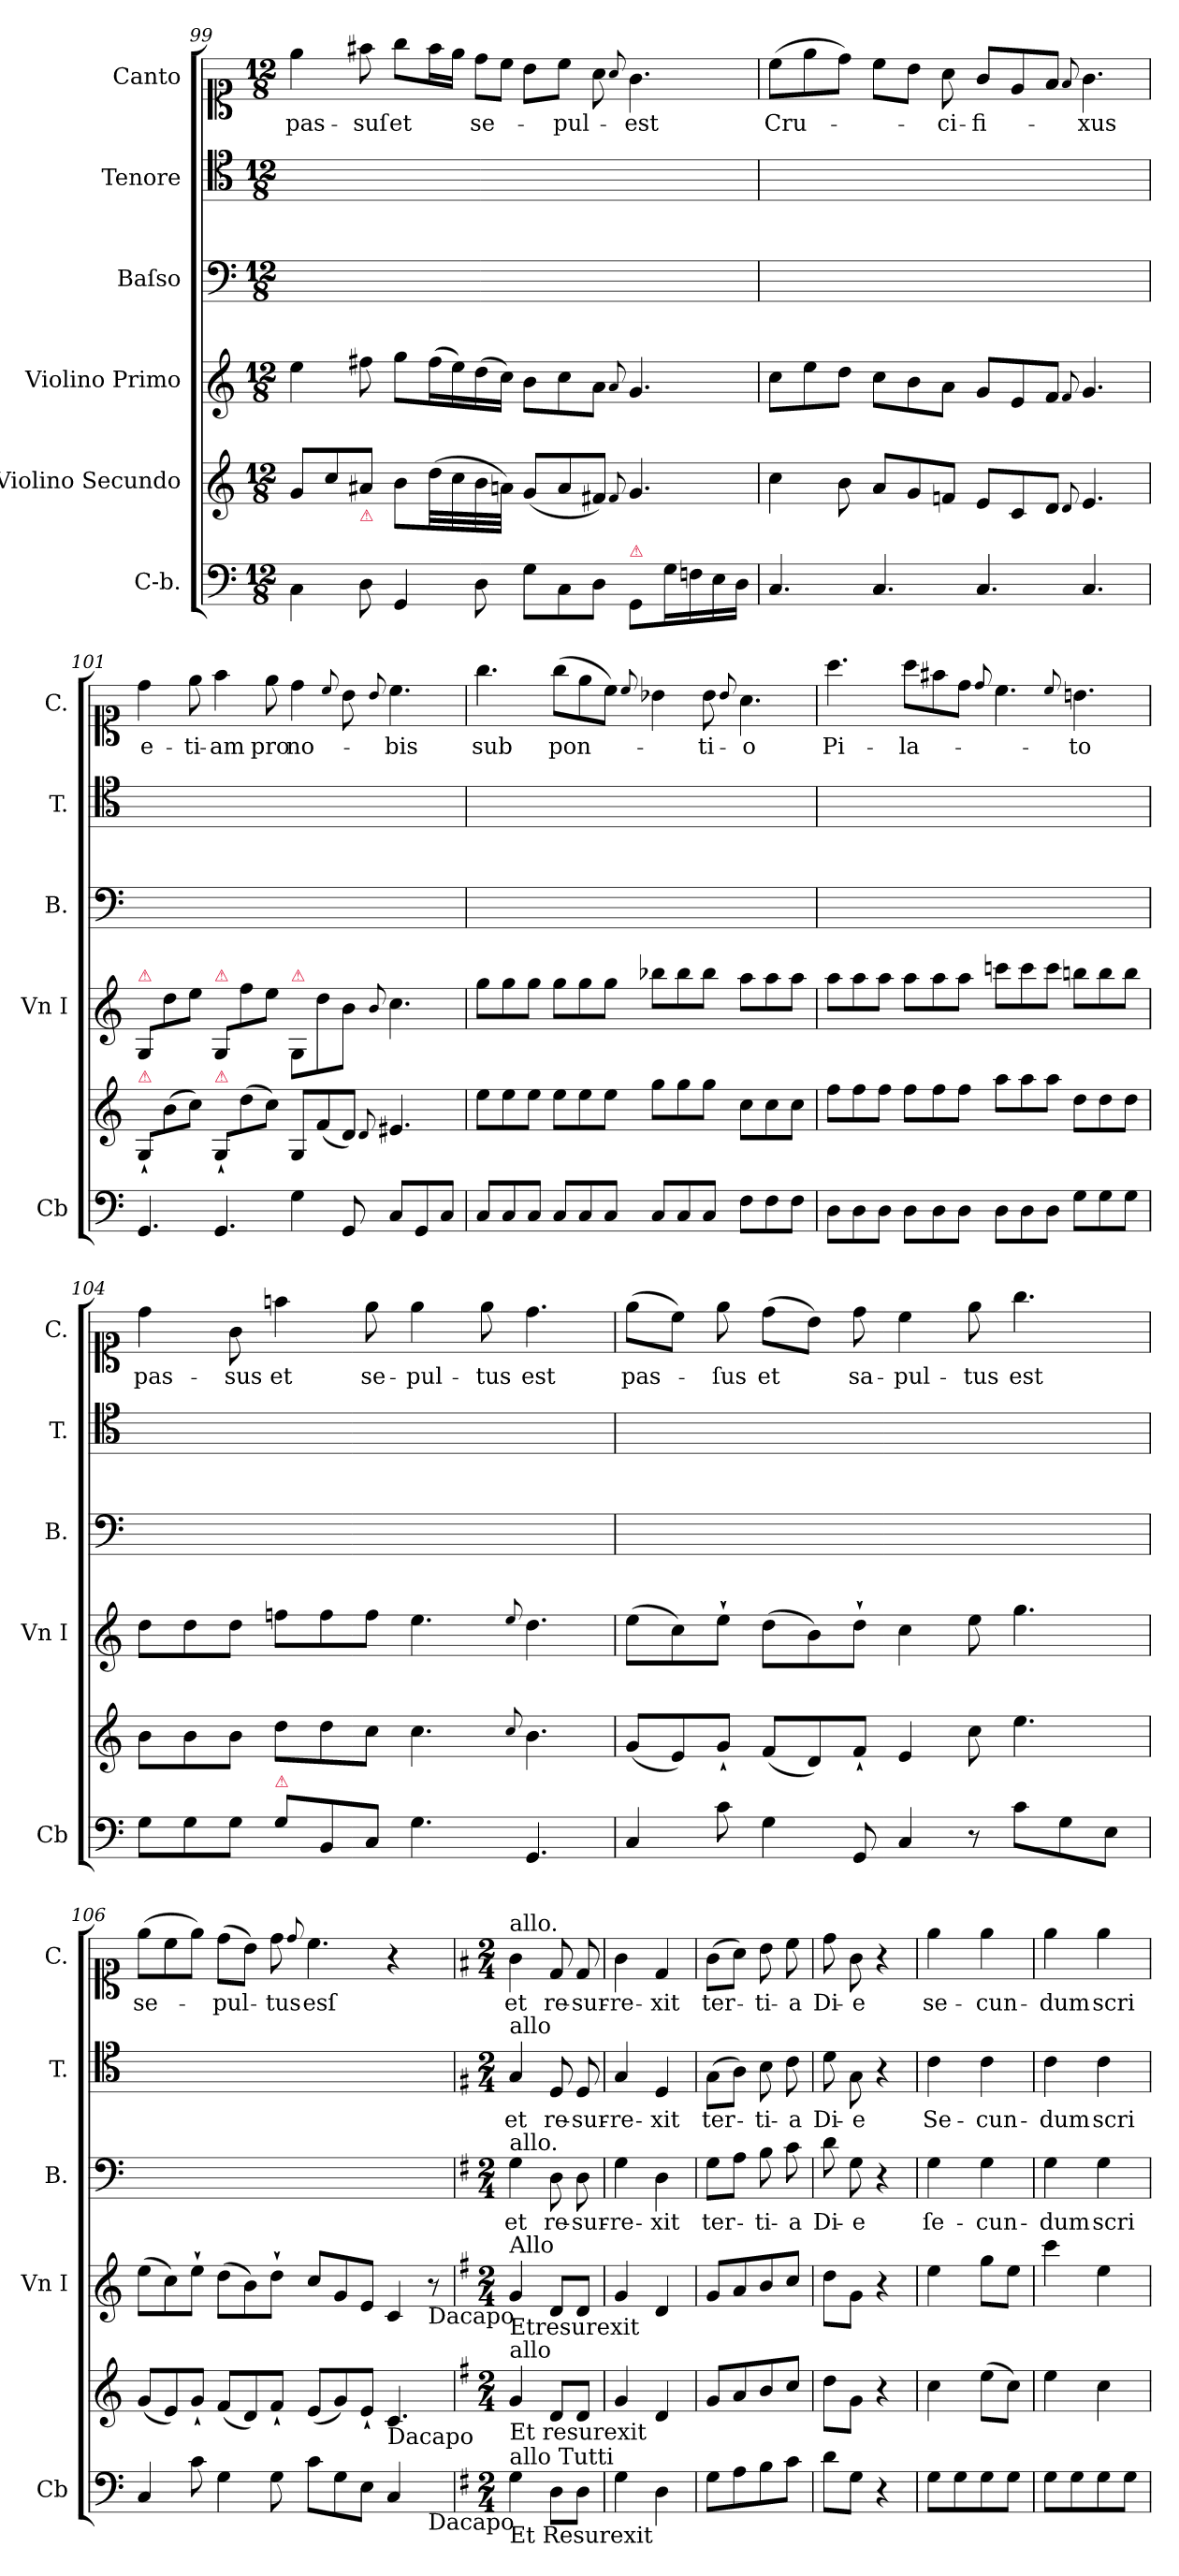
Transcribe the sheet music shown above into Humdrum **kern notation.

**kern	**kern	**kern	**kern	**text	**kern	**text	**kern	**text
*part6	*part5	*part4	*part3	*part3	*part2	*part2	*part1	*part1
*staff6	*staff5	*staff4	*staff3	*staff3	*staff2	*staff2	*staff1	*staff1
*I"C-b.	*I"Violino Secundo	*I"Violino Primo	*I"Baſso	*	*I"Tenore	*	*I"Canto	*
*I'Cb	*	*I'Vn I	*I'B.	*	*I'T.	*	*I'C.	*
*clefF4	*clefG2	*clefG2	*clefF4	*	*clefC4	*	*clefC1	*
*k[]	*k[]	*k[]	*k[]	*	*k[]	*	*k[]	*
*M12/8	*M12/8	*M12/8	*M12/8	*	*M12/8	*	*M12/8	*
=99	=99	=99	=99	=99	=99	=99	=99	=99
4C\	8g/L	4ee\	1.ryy	.	1.ryy	.	4ee\	pas-
.	8cc/	.	.	.	.	.	.	.
!	!LO:TX:b:color=crimson:t=⚠	!	!	!	!	!	!	!
8D\	8a#X/J	8ff#X\	.	.	.	.	8ff#X\	-suſ
4GG/	8b\L	8gg\L	.	.	.	.	8gg\L	et
!	!LO:N:vis=32	!	!	!	!	!	!	!
.	(16dd\LL	(16ff#\L	.	.	.	.	16ff#\L	.
!	!LO:N:vis=32	!	!	!	!	!	!	!
.	16cc\	16ee\)	.	.	.	.	16ee\JJ	.
!	!LO:N:vis=32	!	!	!	!	!	!LO:N:vis=8	!
8D\	16b\	(16dd\	.	.	.	.	16dd\L	se-
!	!LO:N:vis=32	!	!	!	!	!	!LO:N:vis=8	!
.	16an\JJJ)	16cc\JJ)	.	.	.	.	16cc\J	.
8G\L	(8g/L	8b\L	.	.	.	.	8b\L	.
8C\	8a/	8cc\	.	.	.	.	8cc\J	-pul-
8D\J	8f#X/J)	8a\J	.	.	.	.	8a\	.
.	8qqf#/	8qqa/	.	.	.	.	8qqa/	.
!LO:TX:a:color=crimson:t=⚠	!	!	!	!	!	!	!	!
8GG/L	4.g/	4.g/	.	.	.	.	4.g\	est
16G\L	.	.	.	.	.	.	.	.
16Fn\	.	.	.	.	.	.	.	.
16E\	.	.	.	.	.	.	.	.
16D\JJ	.	.	.	.	.	.	.	.
=100	=100	=100	=100	=100	=100	=100	=100	=100
4.C/	4cc\	8cc\L	1.ryy	.	1.ryy	.	(8cc\L	Cru-
.	.	8ee\	.	.	.	.	8ee\	.
.	8b\	8dd\J	.	.	.	.	8dd\J)	.
4.C/	8a/L	8cc\L	.	.	.	.	8cc\L	.
.	8g/	8b\	.	.	.	.	8b\J	.
.	8fn/J	8a\J	.	.	.	.	8a\	-ci-
4.C/	8e/L	8g/L	.	.	.	.	8g/L	-fi-
.	8c/	8e/	.	.	.	.	8e/	.
.	8d/J	8f/J	.	.	.	.	8f/J	.
.	8qqd/	8qqf/	.	.	.	.	8qqf/	.
4.C/	4.e/	4.g/	.	.	.	.	4.g\	-xus
=101	=101	=101	=101	=101	=101	=101	=101	=101
!	!	!LO:TX:a:color=crimson:t=⚠	!	!	!	!	!	!
!	!LO:TX:a:color=crimson:t=⚠	!	!	!	!	!	!	!
4.GG/	8G`>/L	8G/L	1.ryy	.	1.ryy	.	4dd\	e-
.	(>8b\	8dd\	.	.	.	.	.	.
.	8cc\J)	8ee\J	.	.	.	.	8ee\	-ti-
!	!	!LO:TX:a:color=crimson:t=⚠	!	!	!	!	!	!
!	!LO:TX:a:color=crimson:t=⚠	!	!	!	!	!	!	!
4.GG/	8G`>/L	8G/L	.	.	.	.	4ff\	-am
.	(>8dd\	8ff\	.	.	.	.	.	.
.	8cc\J)	8ee\J	.	.	.	.	8ee\	pro
!	!	!LO:TX:a:color=crimson:t=⚠	!	!	!	!	!	!
4G\	8G/L	8G/L	.	.	.	.	4dd\	no-
.	(8f/	8dd\	.	.	.	.	.	.
.	.	.	.	.	.	.	8qqcc/	.
8GG/	8d/J)	8b\J	.	.	.	.	8b\	.
.	8qqd/	8qqb/	.	.	.	.	8qqb/	.
8C/L	4.e#X/	4.cc\	.	.	.	.	4.cc\	-bis
8GG/	.	.	.	.	.	.	.	.
8C/J	.	.	.	.	.	.	.	.
=102	=102	=102	=102	=102	=102	=102	=102	=102
8C/L	8ee\L	8gg\L	1.ryy	.	1.ryy	.	4.gg\	sub
8C/	8ee\	8gg\	.	.	.	.	.	.
8C/J	8ee\J	8gg\J	.	.	.	.	.	.
8C/L	8ee\L	8gg\L	.	.	.	.	(8gg\L	pon-
8C/	8ee\	8gg\	.	.	.	.	8ee\	.
8C/J	8ee\J	8gg\J	.	.	.	.	8cc\J)	.
.	.	.	.	.	.	.	8qqcc/	.
8C/L	8gg\L	8bb-X\L	.	.	.	.	4b-X\	.
8C/	8gg\	8bb-\	.	.	.	.	.	.
8C/J	8gg\J	8bb-\J	.	.	.	.	8b-\	-ti-
.	.	.	.	.	.	.	8qqb-/	.
8F\L	8cc\L	8aa\L	.	.	.	.	4.a\	-o
8F\	8cc\	8aa\	.	.	.	.	.	.
8F\J	8cc\J	8aa\J	.	.	.	.	.	.
=103	=103	=103	=103	=103	=103	=103	=103	=103
8D\L	8ff\L	8aa\L	1.ryy	.	1.ryy	.	4.aa\	Pi-
8D\	8ff\	8aa\	.	.	.	.	.	.
8D\J	8ff\J	8aa\J	.	.	.	.	.	.
8D\L	8ff\L	8aa\L	.	.	.	.	8aa\L	-la-
8D\	8ff\	8aa\	.	.	.	.	8ff#X\	.
8D\J	8ff\J	8aa\J	.	.	.	.	8dd\J	.
.	.	.	.	.	.	.	8qqdd/	.
8D\L	8aa\L	8cccn\L	.	.	.	.	4.cc\	.
8D\	8aa\	8ccc\	.	.	.	.	.	.
8D\J	8aa\J	8ccc\J	.	.	.	.	.	.
.	.	.	.	.	.	.	8qqcc/	.
8G\L	8dd\L	8bbn\L	.	.	.	.	4.bn\	-to
8G\	8dd\	8bb\	.	.	.	.	.	.
8G\J	8dd\J	8bb\J	.	.	.	.	.	.
=104	=104	=104	=104	=104	=104	=104	=104	=104
8G\L	8b\L	8dd\L	1.ryy	.	1.ryy	.	4dd\	pas-
8G\	8b\	8dd\	.	.	.	.	.	.
8G\J	8b\J	8dd\J	.	.	.	.	8g\	-sus
!LO:TX:a:color=crimson:t=⚠	!	!	!	!	!	!	!	!
8G\L	8dd\L	8ffn\L	.	.	.	.	4ffn\	et
8BB/	8dd\	8ff\	.	.	.	.	.	.
8C/J	8cc\J	8ff\J	.	.	.	.	8ee\	se-
4.G\	4.cc\	4.ee\	.	.	.	.	4ee\	-pul-
.	.	.	.	.	.	.	8ee\	-tus
.	8qqcc/	8qqee/	.	.	.	.	.	.
4.GG/	4.b\	4.dd\	.	.	.	.	4.dd\	est
=105	=105	=105	=105	=105	=105	=105	=105	=105
4C/	(8g/L	(8ee\L	1.ryy	.	1.ryy	.	(8ee\L	pas-
.	8e/)	8cc\)	.	.	.	.	8cc\J)	.
8c\	8g`/J	8ee`\J	.	.	.	.	8ee\	-ſus
4G\	(8f/L	(8dd\L	.	.	.	.	(8dd\L	et
.	8d/)	8b\)	.	.	.	.	8b\J)	.
8GG/	8f`/J	8dd`\J	.	.	.	.	8dd\	sa-
4C/	4e/	4cc\	.	.	.	.	4cc\	-pul-
8r	8cc\	8ee\	.	.	.	.	8ee\	-tus
8c\L	4.ee\	4.gg\	.	.	.	.	4.gg\	est
8G\	.	.	.	.	.	.	.	.
8E\J	.	.	.	.	.	.	.	.
=106	=106	=106	=106	=106	=106	=106	=106	=106
4C/	(8g/L	(8ee\L	1.ryy	.	1.ryy	.	(8ee\L	se-
.	8e/)	8cc\)	.	.	.	.	8cc\	.
8c\	8g`/J	8ee`\J	.	.	.	.	8ee\J)	.
4G\	(8f/L	(8dd\L	.	.	.	.	(8dd\L	-pul-
.	8d/)	8b\)	.	.	.	.	8b\J)	.
8G\	8f`/J	8dd`\J	.	.	.	.	8dd\	-tus
.	.	.	.	.	.	.	8qqdd/	.
8c\L	(8e/L	8cc/L	.	.	.	.	4.cc\	esſ
8G\	8g/)	8g/	.	.	.	.	.	.
8E\J	8e`/J	8e/J	.	.	.	.	.	.
!	!LO:TX:b:t=Dacapo	!	!	!	!	!	!	!
!	!	!	!	!	!	!	!LO:N:vis=4	!
4C/	4.c/	4c/	.	.	.	.	4.r	.
!	!	!LO:TX:b:t=Dacapo	!	!	!	!	!	!
!LO:TX:b:t=Dacapo	!	!	!	!	!	!	!	!
8ryy	.	8r	.	.	.	.	.	.
=107	=107	=107	=107	=107	=107	=107	=107	=107
*k[f#]	*k[f#]	*k[f#]	*k[f#]	*	*k[f#]	*	*k[f#]	*
*M2/4	*M2/4	*M2/4	*M2/4	*	*M2/4	*	*M2/4	*
!	!	!	!	!	!	!	!LO:TX:a:t=allo.	!
!	!	!	!	!	!LO:TX:a:t=allo	!	!	!
!	!	!	!LO:TX:a:t=allo.	!	!	!	!	!
!	!	!LO:TX:b:t=Etresurexit	!	!	!	!	!	!
!	!	!LO:TX:a:t=Allo	!	!	!	!	!	!
!	!LO:TX:b:t=Et resurexit	!	!	!	!	!	!	!
!	!LO:TX:a:t=allo	!	!	!	!	!	!	!
!LO:TX:b:t=Et Resurexit	!	!	!	!	!	!	!	!
!LO:TX:a:t=allo Tutti	!	!	!	!	!	!	!	!
4G\	4g/	4g/	4G\	et	4G/	et	4g\	et
8D\L	8d/L	8d/L	8D\	re-	8D/	re-	8d/	re-
8D\J	8d/J	8d/J	8D\	-sur-	8D/	-sur-	8d/	-sur-
=108	=108	=108	=108	=108	=108	=108	=108	=108
4G\	4g/	4g/	4G\	-re-	4G/	-re-	4g\	-re-
4D\	4d/	4d/	4D\	-xit	4D/	-xit	4d/	-xit
=109	=109	=109	=109	=109	=109	=109	=109	=109
8G\L	8g/L	8g/L	8G\L	ter-	(8G\L	ter-	(8g\L	ter-
8A\	8a/	8a/	8A\J	.	8A\J)	.	8a\J)	.
8B\	8b/	8b/	8B\	-ti-	8B\	-ti-	8b\	-ti-
8c\J	8cc/J	8cc/J	8c\	-a	8c\	-a	8cc\	-a
=110	=110	=110	=110	=110	=110	=110	=110	=110
8d\L	8dd\L	8dd\L	8d\	Di-	8d\	Di-	8dd\	Di-
8G\J	8g\J	8g\J	8G\	-e	8G\	-e	8g\	-e
4r	4r	4r	4r	.	4r	.	4r	.
=111	=111	=111	=111	=111	=111	=111	=111	=111
8G\L	4cc\	4ee\	4G\	ſe-	4c\	Se-	4ee\	se-
8G\	.	.	.	.	.	.	.	.
8G\	(8ee\L	8gg\L	4G\	-cun-	4c\	-cun-	4ee\	-cun-
8G\J	8cc\J)	8ee\J	.	.	.	.	.	.
=112	=112	=112	=112	=112	=112	=112	=112	=112
8G\L	4ee\	4ccc\	4G\	-dum	4c\	-dum	4ee\	-dum
8G\	.	.	.	.	.	.	.	.
8G\	4cc\	4ee\	4G\	scri-	4c\	scri-	4ee\	scri-
8G\J	.	.	.	.	.	.	.	.
=	=	=	=	=	=	=	=	=
*-	*-	*-	*-	*-	*-	*-	*-	*-
